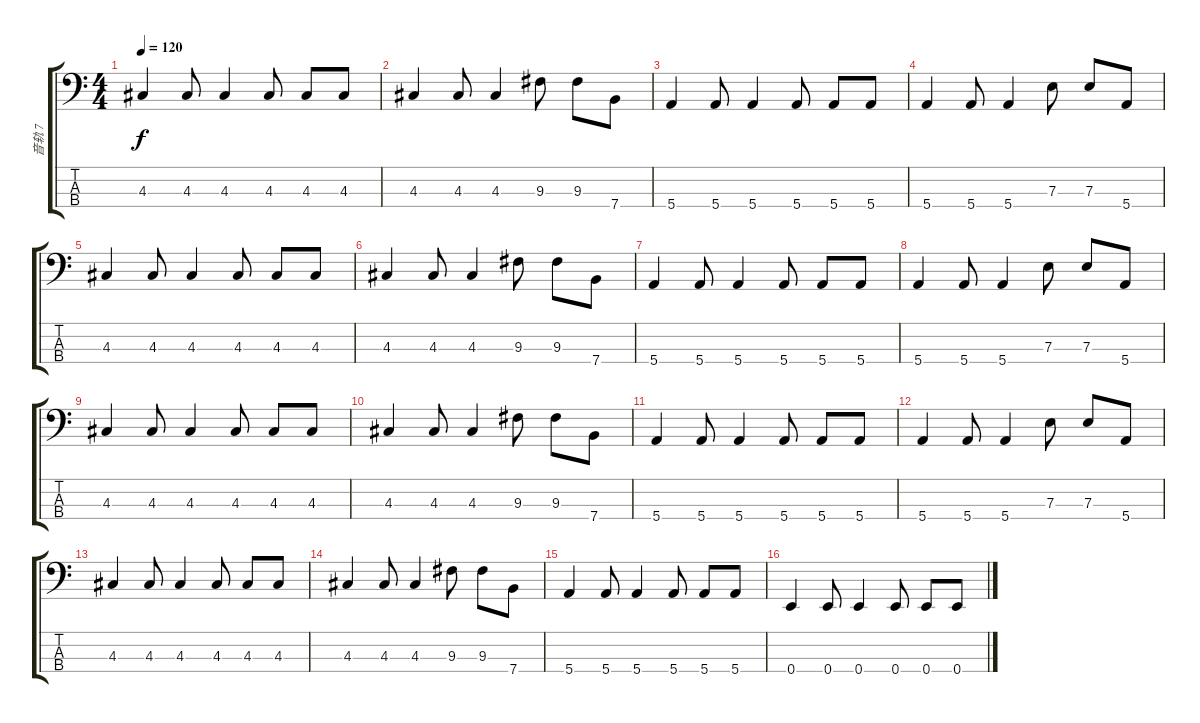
\track ("音轨 7" "音轨 7") {instrument electricbassfinger}
\staff {score tabs}
\tuning (G2 D2 A1 E1) {hide}
\ts (4 4)
\tempo 120
\clef f4
\ks c
4.3.4{dy f} 4.3.8 4.3.4 4.3.8 4.3.8 4.3.8 |
4.3.4 4.3.8 4.3.4 9.3.8 9.3.8 7.4.8 |
5.4.4 5.4.8 5.4.4 5.4.8 5.4.8 5.4.8 |
5.4.4 5.4.8 5.4.4 7.3.8 7.3.8 5.4.8 |
4.3.4 4.3.8 4.3.4 4.3.8 4.3.8 4.3.8 |
4.3.4 4.3.8 4.3.4 9.3.8 9.3.8 7.4.8 |
5.4.4 5.4.8 5.4.4 5.4.8 5.4.8 5.4.8 |
5.4.4 5.4.8 5.4.4 7.3.8 7.3.8 5.4.8 |
4.3.4 4.3.8 4.3.4 4.3.8 4.3.8 4.3.8 |
4.3.4 4.3.8 4.3.4 9.3.8 9.3.8 7.4.8 |
5.4.4 5.4.8 5.4.4 5.4.8 5.4.8 5.4.8 |
5.4.4 5.4.8 5.4.4 7.3.8 7.3.8 5.4.8 |
4.3.4 4.3.8 4.3.4 4.3.8 4.3.8 4.3.8 |
4.3.4 4.3.8 4.3.4 9.3.8 9.3.8 7.4.8 |
5.4.4 5.4.8 5.4.4 5.4.8 5.4.8 5.4.8 |
0.4.4 0.4.8 0.4.4 0.4.8 0.4.8 0.4.8
